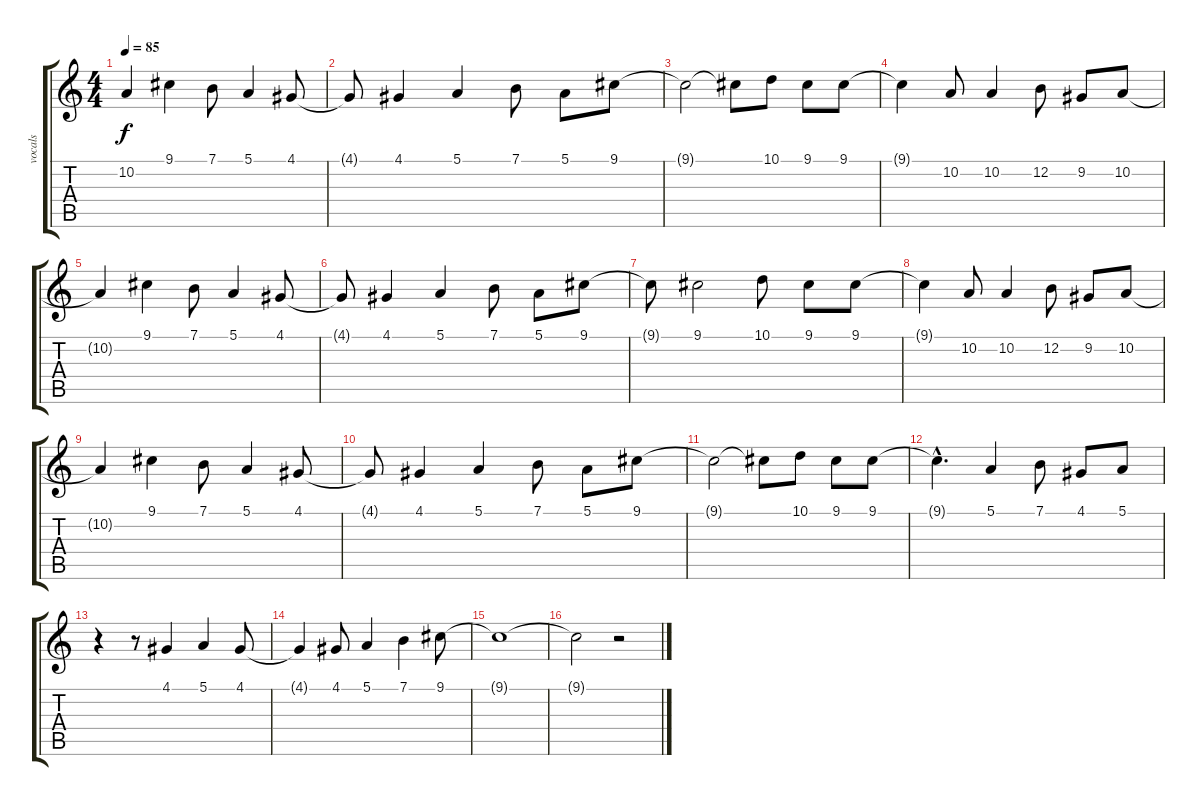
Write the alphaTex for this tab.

\track ("vocals" "vocals") {instrument englishhorn}
\staff {score tabs}
\tuning (E4 B3 G3 D3 A2 E2) {hide}
\ts (4 4)
\tempo 85
\clef g2
\ks c
10.2{t}.4{dy f} 9.1.4 7.1.8 5.1.4 4.1.8 |
4.1{t}.8 4.1.4 5.1.4 7.1.8 5.1.8 9.1.8 |
9.1{t}.2 9.1{t}.8 10.1.8 9.1.8 9.1.8 |
9.1{t}.4 10.2.8 10.2.4 12.2.8 9.2.8 10.2.8 |
10.2{t}.4 9.1.4 7.1.8 5.1.4 4.1.8 |
4.1{t}.8 4.1.4 5.1.4 7.1.8 5.1.8 9.1.8 |
9.1{t}.8 9.1.2 10.1.8 9.1.8 9.1.8 |
9.1{t}.4 10.2.8 10.2.4 12.2.8 9.2.8 10.2.8 |
10.2{t}.4 9.1.4 7.1.8 5.1.4 4.1.8 |
4.1{t}.8 4.1.4 5.1.4 7.1.8 5.1.8 9.1.8 |
9.1{t}.2 9.1{t}.8 10.1.8 9.1.8 9.1.8 |
9.1{hac t}.4{d} 5.1.4 7.1.8 4.1.8 5.1.8 |
r.4 r.8 4.1.4 5.1.4 4.1.8 |
4.1{t}.4 4.1.8 5.1.4 7.1.4 9.1.8 |
9.1{t}.1 |
9.1{t}.2 r.2
